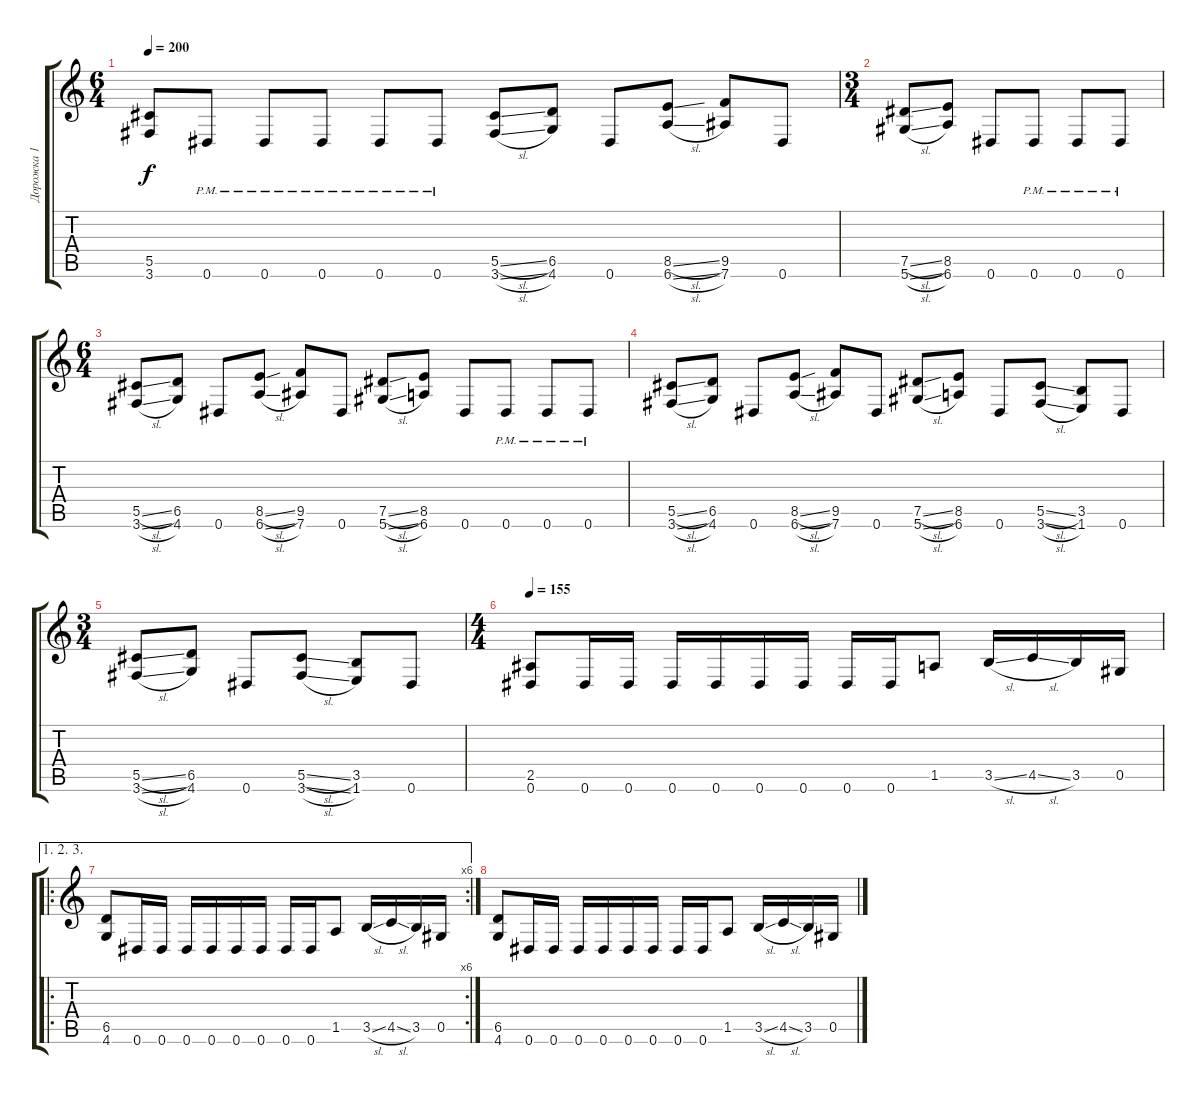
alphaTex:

\track ("Дорожка 1" "Дорожка 1") {instrument distortionguitar}
\staff {score tabs}
\tuning (Eb4 Bb3 Gb3 Db3 Ab2 Eb2) {hide}
\ts (6 4)
\tempo 200
\clef g2
\ks c
(5.5 3.6).8{dy f} 0.6{pm}.8 0.6{pm}.8 0.6{pm}.8 0.6{pm}.8 0.6{pm}.8 (5.5{sl} 3.6{sl}).8 (6.5 4.6).8 0.6.8 (8.5{sl} 6.6{sl}).8 (9.5 7.6).8 0.6.8 |
\ts (3 4)
(7.5{sl} 5.6{sl}).8 (8.5 6.6).8 0.6.8 0.6{pm}.8 0.6{pm}.8 0.6{pm}.8 |
\ts (6 4)
(5.5{sl} 3.6{sl}).8 (6.5 4.6).8 0.6.8 (8.5{sl} 6.6{sl}).8 (9.5 7.6).8 0.6.8 (7.5{sl} 5.6{sl}).8 (8.5 6.6).8 0.6.8 0.6{pm}.8 0.6{pm}.8 0.6{pm}.8 |
(5.5{sl} 3.6{sl}).8 (6.5 4.6).8 0.6.8 (8.5{sl} 6.6{sl}).8 (9.5 7.6).8 0.6.8 (7.5{sl} 5.6{sl}).8 (8.5 6.6).8 0.6.8 (5.5{sl} 3.6{sl}).8 (3.5 1.6).8 0.6.8 |
\ts (3 4)
(5.5{sl} 3.6{sl}).8 (6.5 4.6).8 0.6.8 (5.5{sl} 3.6{sl}).8 (3.5 1.6).8 0.6.8 |
\ts (4 4)
\tempo 155
(2.5 0.6).8 0.6.16 0.6.16 0.6.16 0.6.16 0.6.16 0.6.16 0.6.16 0.6.16 1.5.8 3.5{sl}.16 4.5{sl}.16 3.5.16 0.5.16 |
\ae (1 2 3)
\ro
\rc 6
(6.5 4.6).8 0.6.16 0.6.16 0.6.16 0.6.16 0.6.16 0.6.16 0.6.16 0.6.16 1.5.8 3.5{sl}.16 4.5{sl}.16 3.5.16 0.5.16 |
(6.5 4.6).8 0.6.16 0.6.16 0.6.16 0.6.16 0.6.16 0.6.16 0.6.16 0.6.16 1.5.8 3.5{sl}.16 4.5{sl}.16 3.5.16 0.5.16
